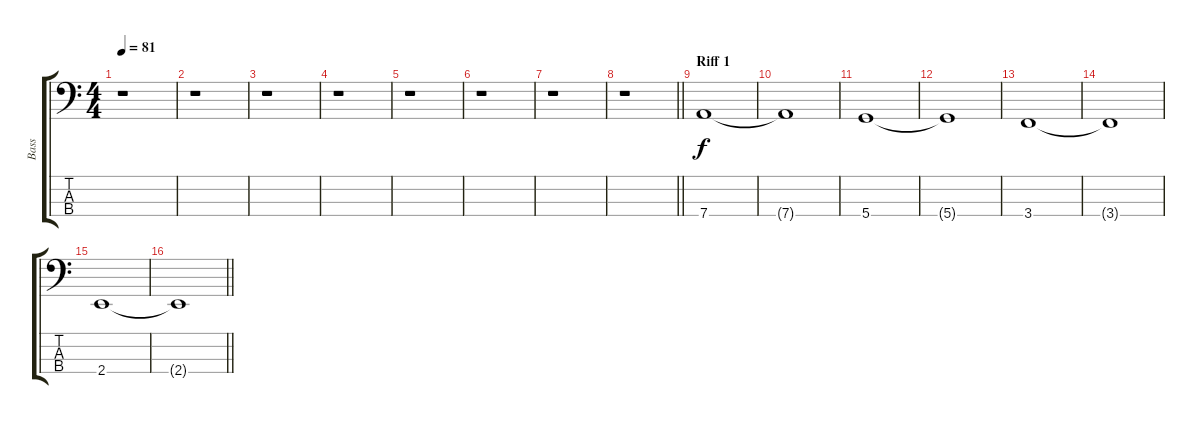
\track ("Bass" "Bass") {instrument electricbassfinger}
\staff {score tabs}
\tuning (F2 C2 G1 D1) {hide}
\ts (4 4)
\tempo 81
\clef f4
\ks c
r.1{dy f} |
r.1 |
r.1 |
r.1 |
r.1 |
r.1 |
r.1 |
\barLineRight lightlight
r.1 |
\section ("" "Riff 1")
7.4.1 |
7.4{t}.1 |
5.4.1 |
5.4{t}.1 |
3.4.1 |
3.4{t}.1 |
2.4.1 |
\barLineRight lightlight
2.4{t}.1
